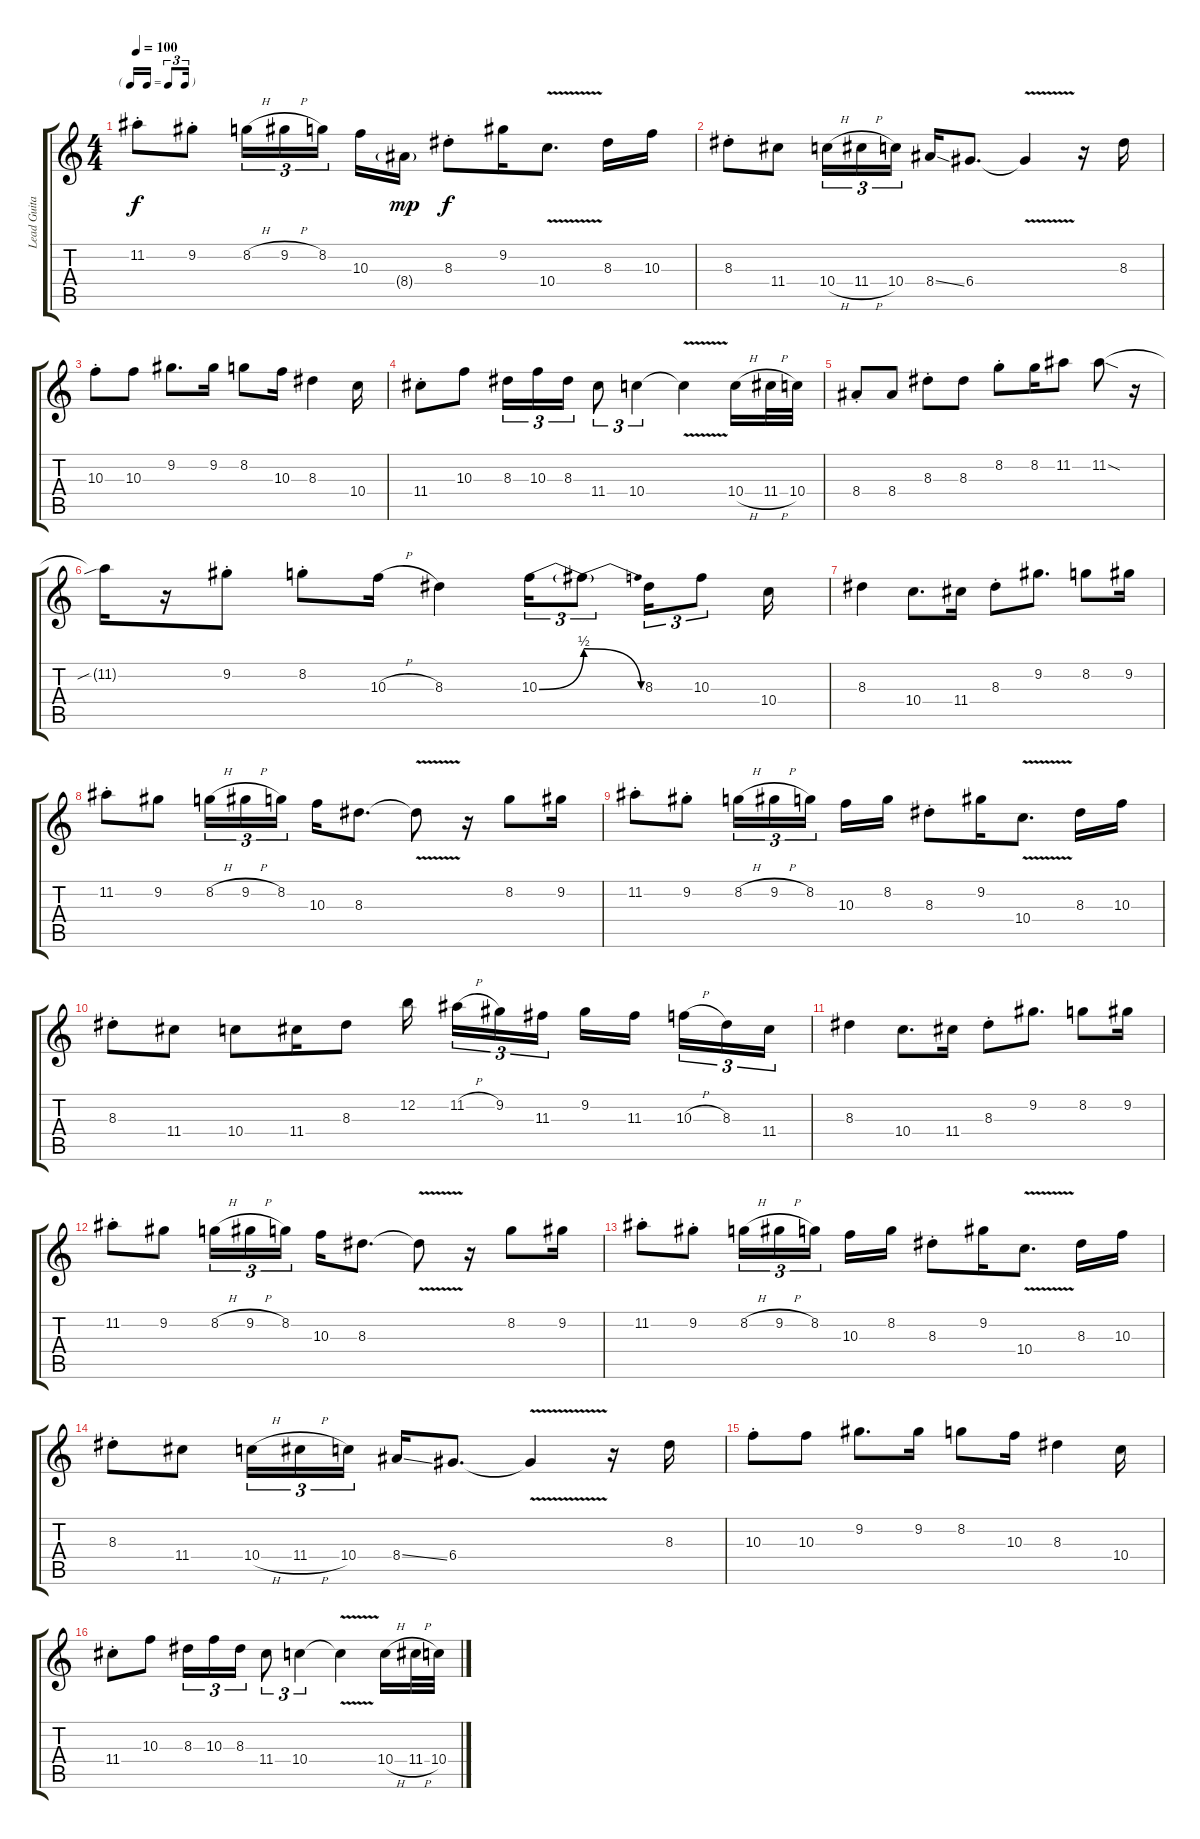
\track ("Lead Guitar" "Lead Guita") {instrument overdrivenguitar}
\staff {score tabs}
\tuning (E4 B3 G3 D3 A2 E2) {hide}
\ts (4 4)
\tf triplet16th
\tempo 100
\clef g2
\ks c
11.2{st}.8{dy f} 9.2{st}.8 8.2{h}.16{tu (3 2)} 9.2{h}.16{tu (3 2)} 8.2.16{tu (3 2) beam splitsecondary} 10.3.16 8.4{g}.16{dy mp} 8.3{st}.8{dy f} 9.2.16 10.4{v}.8{d} 8.3.16 10.3.16 |
8.3{st}.8 11.4.8 10.4{h}.16{tu (3 2)} 11.4{h}.16{tu (3 2)} 10.4.16{tu (3 2) beam splitsecondary} 8.4{ss}.16 6.4.8{d} 6.4{v t}.4 r.16 8.3.16 |
10.3{st}.8 10.3.8 9.2.8{d} 9.2.16 8.2.8 10.3.16 8.3.4 10.4.16 |
11.4{st}.8 10.3.8 8.3.16{tu (3 2)} 10.3.16{tu (3 2)} 8.3.16{tu (3 2)} 11.4.8{tu (3 2)} 10.4.4{tu (3 2)} 10.4{v t}.4 10.4{h}.16 11.4{h}.32 10.4.32 |
8.4{st}.8 8.4.8 8.3{st}.8 8.3.8 8.2{st}.8 8.2.16 11.2.8 11.2{sod}.8 r.16 |
11.2{sib t}.16 r.16 9.2{st}.8 8.2{st}.8 10.3{h}.16 8.3.4 10.3{be (bend 0 0 60 2)}.16{tu (3 2)} 10.3{be (release 0 2 60 0) t}.8{tu (3 2)} 8.3.16{tu (3 2)} 10.3.8{tu (3 2)} 10.4.16 |
8.3.4 10.4.8{d} 11.4.16 8.3{st}.8 9.2.8{d} 8.2.8 9.2.16 |
11.2{st}.8 9.2.8 8.2{h}.16{tu (3 2)} 9.2{h}.16{tu (3 2)} 8.2.16{tu (3 2) beam splitsecondary} 10.3.16 8.3.8{d} 8.3{v t}.8 r.16 8.2.8 9.2.16 |
11.2{st}.8 9.2{st}.8 8.2{h}.16{tu (3 2)} 9.2{h}.16{tu (3 2)} 8.2.16{tu (3 2) beam splitsecondary} 10.3.16 8.2.16 8.3{st}.8 9.2.16 10.4{v}.8{d} 8.3.16 10.3.16 |
8.3{st}.8 11.4.8 10.4.8 11.4.16 8.3.8 12.2.16{beam splitsecondary} 11.2{h}.16{tu (3 2)} 9.2.16{tu (3 2)} 11.3.16{tu (3 2)} 9.2.16 11.3.16{beam splitsecondary} 10.3{h}.16{tu (3 2)} 8.3.16{tu (3 2)} 11.4.16{tu (3 2)} |
8.3.4 10.4.8{d} 11.4.16 8.3{st}.8 9.2.8{d} 8.2.8 9.2.16 |
11.2{st}.8 9.2.8 8.2{h}.16{tu (3 2)} 9.2{h}.16{tu (3 2)} 8.2.16{tu (3 2) beam splitsecondary} 10.3.16 8.3.8{d} 8.3{v t}.8 r.16 8.2.8 9.2.16 |
11.2{st}.8 9.2{st}.8 8.2{h}.16{tu (3 2)} 9.2{h}.16{tu (3 2)} 8.2.16{tu (3 2) beam splitsecondary} 10.3.16 8.2.16 8.3{st}.8 9.2.16 10.4{v}.8{d} 8.3.16 10.3.16 |
8.3{st}.8 11.4.8 10.4{h}.16{tu (3 2)} 11.4{h}.16{tu (3 2)} 10.4.16{tu (3 2) beam splitsecondary} 8.4{ss}.16 6.4.8{d} 6.4{v t}.4 r.16 8.3.16 |
10.3{st}.8 10.3.8 9.2.8{d} 9.2.16 8.2.8 10.3.16 8.3.4 10.4.16 |
11.4{st}.8 10.3.8 8.3.16{tu (3 2)} 10.3.16{tu (3 2)} 8.3.16{tu (3 2)} 11.4.8{tu (3 2)} 10.4.4{tu (3 2)} 10.4{v t}.4 10.4{h}.16 11.4{h}.32 10.4.32
